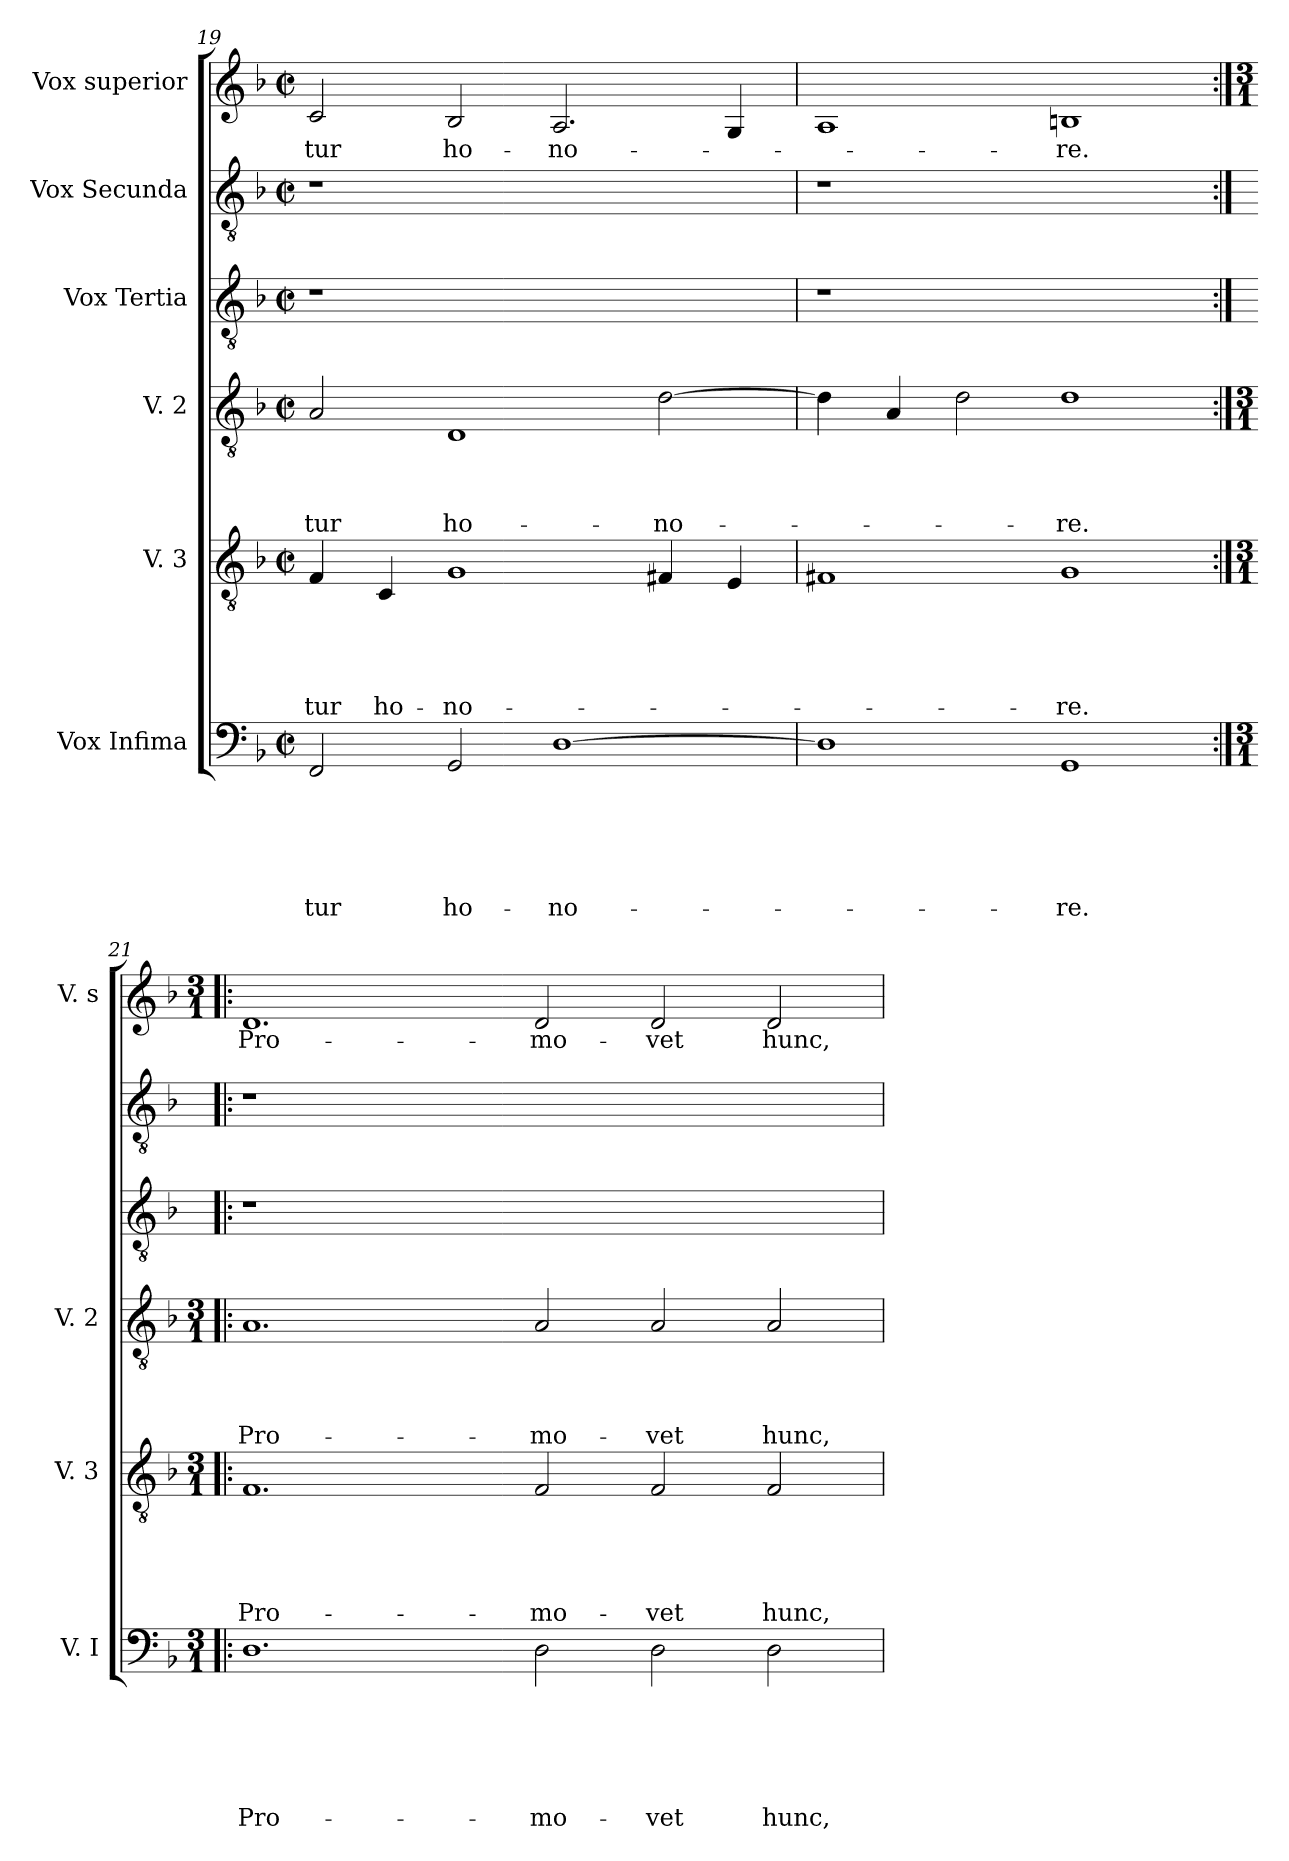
**kern	**text	**text	**text	**text	**text	**text	**kern	**text	**text	**text	**text	**text	**kern	**text	**text	**text	**text	**kern	**kern	**kern	**text
*part6	*part6	*part6	*part6	*part6	*part6	*part6	*part5	*part5	*part5	*part5	*part5	*part5	*part4	*part4	*part4	*part4	*part4	*part3	*part2	*part1	*part1
*staff6	*staff6	*staff6	*staff6	*staff6	*staff6	*staff6	*staff5	*staff5	*staff5	*staff5	*staff5	*staff5	*staff4	*staff4	*staff4	*staff4	*staff4	*staff3	*staff2	*staff1	*staff1
*I"Vox Infima	*	*	*	*	*	*	*I"V. 3	*	*	*	*	*	*I"V. 2	*	*	*	*	*I"Vox Tertia	*I"Vox Secunda	*I"Vox superior	*
*I'V. I	*	*	*	*	*	*	*I'V. 3	*	*	*	*	*	*I'V. 2	*	*	*	*	*	*	*I'V. s	*
*clefF4	*	*	*	*	*	*	*clefGv2	*	*	*	*	*	*clefGv2	*	*	*	*	*clefGv2	*clefGv2	*clefG2	*
*k[b-]	*	*	*	*	*	*	*k[b-]	*	*	*	*	*	*k[b-]	*	*	*	*	*k[b-]	*k[b-]	*k[b-]	*
*F:	*	*	*	*	*	*	*F:	*	*	*	*	*	*F:	*	*	*	*	*F:	*F:	*F:	*
*M2/2	*	*	*	*	*	*	*M2/2	*	*	*	*	*	*M2/2	*	*	*	*	*M2/2	*M2/2	*M2/2	*
*met(c|)	*	*	*	*	*	*	*met(c|)	*	*	*	*	*	*met(c|)	*	*	*	*	*met(c|)	*met(c|)	*met(c|)	*
=19	=19	=19	=19	=19	=19	=19	=19	=19	=19	=19	=19	=19	=19	=19	=19	=19	=19	=19	=19	=19	=19
!	!	!	!	!	!	!LO:LY:b	!	!	!	!	!	!LO:LY:b	!	!	!	!	!LO:LY:b	!	!	!	!LO:LY:b
2FF/	.	.	.	.	.	-tur	4F/	.	.	.	.	-tur	2A/	.	.	.	-tur	1r	1r	2c/	-tur
!	!	!	!	!	!	!	!	!	!	!	!	!LO:LY:b	!	!	!	!	!	!	!	!	!
.	.	.	.	.	.	.	4C/	.	.	.	.	ho-	.	.	.	.	.	.	.	.	.
!	!	!	!	!	!	!LO:LY:b	!	!	!	!	!	!LO:LY:b	!	!	!	!	!LO:LY:b	!	!	!	!LO:LY:b
2GG/	.	.	.	.	.	ho-	1G	.	.	.	.	-no-	1D	.	.	.	ho-	.	.	2B-/	ho-
!	!	!	!	!	!	!LO:LY:b	!	!	!	!	!	!	!	!	!	!	!	!	!	!	!LO:LY:b
[>1D	.	.	.	.	.	-no-	.	.	.	.	.	.	.	.	.	.	.	1ryy	1ryy	2.A/	-no-
!	!	!	!	!	!	!	!	!	!	!	!	!	!	!	!	!	!LO:LY:b	!	!	!	!
.	.	.	.	.	.	.	4F#X/	.	.	.	.	.	[>2d\	.	.	.	-no-	.	.	.	.
.	.	.	.	.	.	.	4E/	.	.	.	.	.	.	.	.	.	.	.	.	4G/	.
=20	=20	=20	=20	=20	=20	=20	=20	=20	=20	=20	=20	=20	=20	=20	=20	=20	=20	=20	=20	=20	=20
1D]	.	.	.	.	.	.	1F#X	.	.	.	.	.	4d\]	.	.	.	.	1r	1r	1A	.
.	.	.	.	.	.	.	.	.	.	.	.	.	4A/	.	.	.	.	.	.	.	.
.	.	.	.	.	.	.	.	.	.	.	.	.	2d\	.	.	.	.	.	.	.	.
!	!	!	!	!	!	!LO:LY:b	!	!	!	!	!	!LO:LY:b	!	!	!	!	!LO:LY:b	!	!	!	!LO:LY:b
1GG	.	.	.	.	.	-re.	1G	.	.	.	.	-re.	1d	.	.	.	-re.	1ryy	1ryy	1Bn	-re.
!!LO:PB:g=z
=21:|!|:	=21:|!|:	=21:|!|:	=21:|!|:	=21:|!|:	=21:|!|:	=21:|!|:	=21:|!|:	=21:|!|:	=21:|!|:	=21:|!|:	=21:|!|:	=21:|!|:	=21:|!|:	=21:|!|:	=21:|!|:	=21:|!|:	=21:|!|:	=21:|!|:	=21:|!|:	=21:|!|:	=21:|!|:
*M3/1	*	*	*	*	*	*	*M3/1	*	*	*	*	*	*M3/1	*	*	*	*	*	*	*M3/1	*
!	!	!	!	!	!	!LO:LY:b	!	!	!	!	!	!LO:LY:b	!	!	!	!	!LO:LY:b	!	!	!	!LO:LY:b
1.D	.	.	.	.	.	Pro-	1.F	.	.	.	.	Pro-	1.A	.	.	.	Pro-	1r	1r	1.d	Pro-
.	.	.	.	.	.	.	.	.	.	.	.	.	.	.	.	.	.	0ryy	0ryy	.	.
!	!	!	!	!	!	!LO:LY:b	!	!	!	!	!	!LO:LY:b	!	!	!	!	!LO:LY:b	!	!	!	!LO:LY:b
2D\	.	.	.	.	.	-mo-	2F/	.	.	.	.	-mo-	2A/	.	.	.	-mo-	.	.	2d/	-mo-
!	!	!	!	!	!	!LO:LY:b	!	!	!	!	!	!LO:LY:b	!	!	!	!	!LO:LY:b	!	!	!	!LO:LY:b
2D\	.	.	.	.	.	-vet	2F/	.	.	.	.	-vet	2A/	.	.	.	-vet	.	.	2d/	-vet
!	!	!	!	!	!	!LO:LY:b	!	!	!	!	!	!LO:LY:b	!	!	!	!	!LO:LY:b	!	!	!	!LO:LY:b
2D\	.	.	.	.	.	hunc,	2F/	.	.	.	.	hunc,	2A/	.	.	.	hunc,	.	.	2d/	hunc,
=	=	=	=	=	=	=	=	=	=	=	=	=	=	=	=	=	=	=	=	=	=
*-	*-	*-	*-	*-	*-	*-	*-	*-	*-	*-	*-	*-	*-	*-	*-	*-	*-	*-	*-	*-	*-
